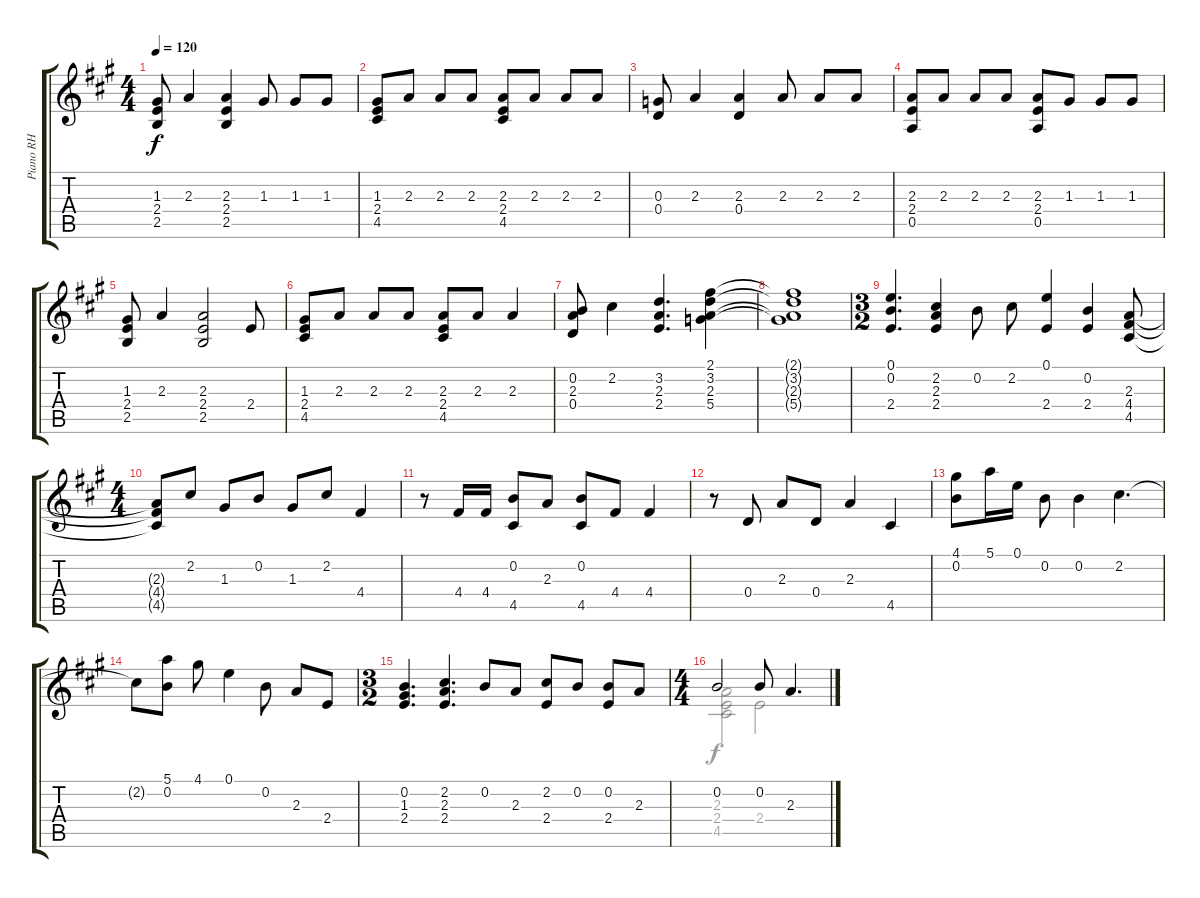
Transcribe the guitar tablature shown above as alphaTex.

\track ("Piano RH" "Piano RH") {instrument brightacousticpiano}
\staff {score tabs}
\tuning (E5 B4 G4 D4 A3 E3) {hide}
\voice
\ts (4 4)
\tempo 120
\clef g2
\ks a
(1.3 2.4 2.5).8{dy f} 2.3.4 (2.3 2.4 2.5).4 1.3.8 1.3.8 1.3.8 |
(1.3 2.4 4.5).8 2.3.8 2.3.8 2.3.8 (2.3 2.4 4.5).8 2.3.8 2.3.8 2.3.8 |
(0.3 0.4).8 2.3.4 (2.3 0.4).4 2.3.8 2.3.8 2.3.8 |
(2.3 2.4 0.5).8 2.3.8 2.3.8 2.3.8 (2.3 2.4 0.5).8 1.3.8 1.3.8 1.3.8 |
(1.3 2.4 2.5).8 2.3.4 (2.3 2.4 2.5).2 2.4.8 |
(1.3 2.4 4.5).8 2.3.8 2.3.8 2.3.8 (2.3 2.4 4.5).8 2.3.8 2.3.4 |
(0.2 2.3 0.4).8 2.2.4 (3.2 2.3 2.4).4{d} (2.1 3.2 2.3 5.4).4 |
(2.1{t} 3.2{t} 2.3{t} 5.4{t}).1 |
\ts (3 2)
(0.1 0.2 2.4).4{d} (2.2 2.3 2.4).4 0.2.8 2.2.8 (0.1 2.4).4 (0.2 2.4).4 (2.3 4.4 4.5).8 |
\ts (4 4)
(2.3{t} 4.4{t} 4.5{t}).8 2.2.8 1.3.8 0.2.8 1.3.8 2.2.8 4.4.4 |
r.8 4.4.16 4.4.16 (0.2 4.5).8 2.3.8 (0.2 4.5).8 4.4.8 4.4.4 |
r.8 0.4.8 2.3.8 0.4.8 2.3.4 4.5.4 |
(4.1 0.2).8 5.1.16 0.1.16 0.2.8 0.2.4 2.2.4{d} |
2.2{t}.8 (5.1 0.2).8 4.1.8 0.1.4 0.2.8 2.3.8 2.4.8 |
\ts (3 2)
(0.2 1.3 2.4).4{d} (2.2 2.3 2.4).4{d} 0.2.8 2.3.8 (2.2 2.4).8 0.2.8 (0.2 2.4).8 2.3.8 |
\ts (4 4)
0.2.2 0.2.8 2.3.4{d}
\voice
\clef g2
\ottava regular
\simile none
\ks a
|
|
|
|
|
|
|
|
|
|
|
|
|
|
|
(2.3 2.4 4.5).2 2.4.2
